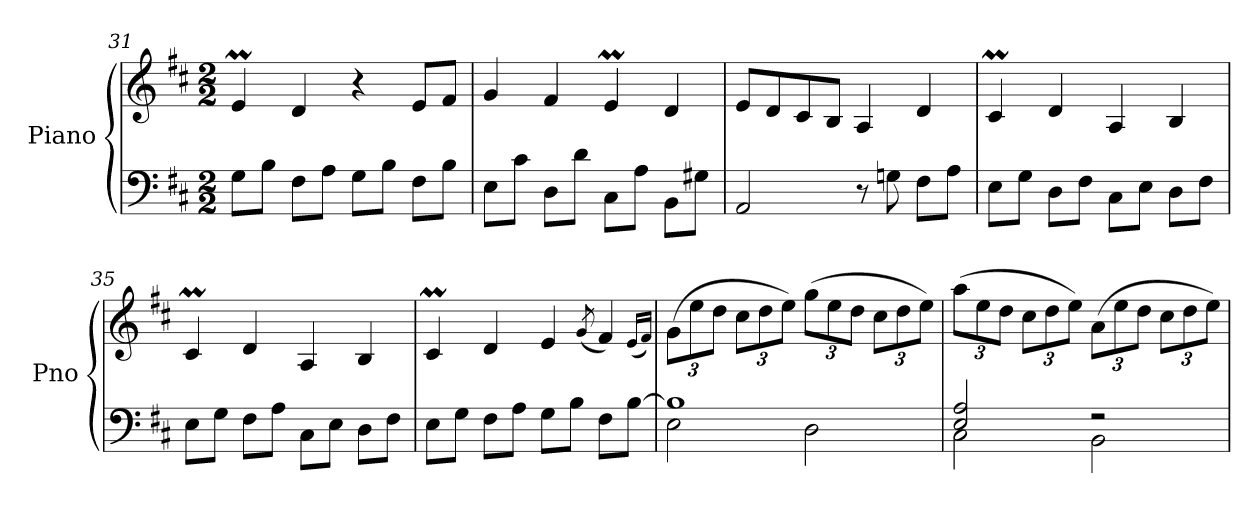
**kern	**kern
*part1	*part1
*staff2	*staff1
*I"Piano	*
*I'Pno	*
!!LO:PB:g=z
*clefF4	*clefG2
*k[f#c#]	*k[f#c#]
*M2/2	*M2/2
=31	=31
8G\L	4eM/
8B\J	.
8F#\L	4d/
8A\J	.
8G\L	4r
8B\J	.
8F#\L	8e/L
8B\J	8f#/J
=32	=32
8E\L	4g/
8c#\J	.
8D\L	4f#/
8d\J	.
8C#\L	4eM/
8A\J	.
8BB\L	4d/
8G#X\J	.
=33	=33
2AA/	8e/L
.	8d/
.	8c#/
.	8B/J
8r	4A/
8Gn\	.
8F#\L	4d/
8A\J	.
=34	=34
8E\L	4c#m/
8G\J	.
8D\L	4d/
8F#\J	.
8C#\L	4A/
8E\J	.
8D\L	4B/
8F#\J	.
=35	=35
8E\L	4c#m/
8G\J	.
8F#\L	4d/
8A\J	.
8C#\L	4A/
8E\J	.
8D\L	4B/
8F#\J	.
=36	=36
8E\L	4c#m/
8G\J	.
8F#\L	4d/
8A\J	.
8G\L	4e/
8B\J	.
.	(<8qg/
8F#\L	4f#/)
[8B\J	.
.	(<16qe/LL
.	16qf#/JJ)
!!LO:LB:g=z
=37	=37
*^	*
*	*	*Xbrackettup
1B]	2E\	(>12g\L
.	.	12ee\
.	.	12dd\J
.	.	12cc#\L
.	.	12dd\
.	.	12ee\J)
.	2D\	(>12gg\L
.	.	12ee\
.	.	12dd\J
.	.	12cc#\L
.	.	12dd\
.	.	12ee\J)
=38	=38	=38
2E/ 2A/	2C#\	(>12aa\L
.	.	12ee\
.	.	12dd\J
.	.	12cc#\L
.	.	12dd\
.	.	12ee\J)
2r	2BB\	(>12a\L
.	.	12ee\
.	.	12dd\J
.	.	12cc#\L
.	.	12dd\
.	.	12ee\J)
*v	*v	*
=	=
*-	*-
